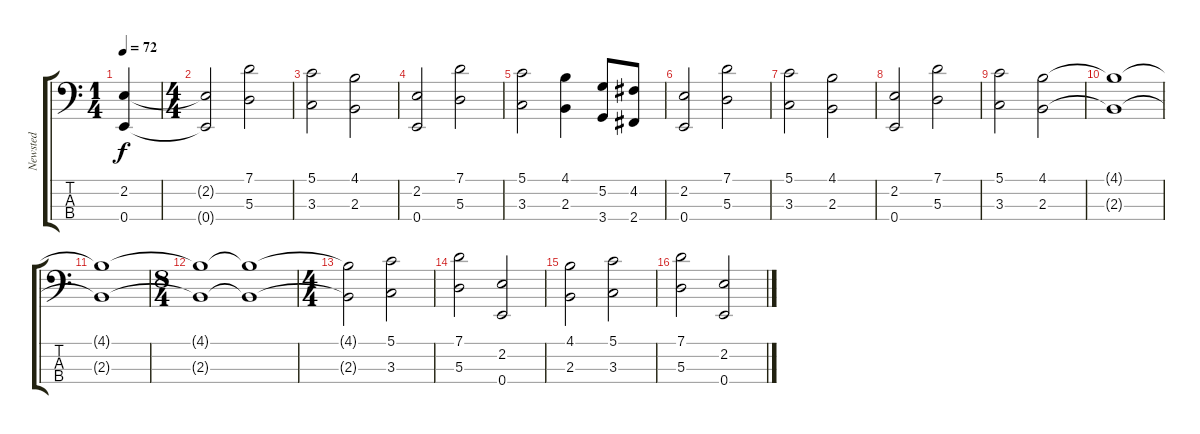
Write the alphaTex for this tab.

\track ("Newsted" "Newsted") {instrument distortionguitar}
\staff {score tabs}
\tuning (G2 D2 A1 E1) {hide}
\ts (1 4)
\tempo 72
\clef f4
\ks c
(2.2 0.4).4{dy f instrument distortionguitar} |
\ts (4 4)
(2.2{t} 0.4{t}).2{volume 14} (7.1 5.3).2 |
(5.1 3.3).2 (4.1 2.3).2 |
(2.2 0.4).2{volume 12} (7.1 5.3).2 |
(5.1 3.3).2 (4.1 2.3).4 (5.2 3.4).8 (4.2 2.4).8 |
(2.2 0.4).2{volume 10} (7.1 5.3).2 |
(5.1 3.3).2 (4.1 2.3).2 |
(2.2 0.4).2{volume 8} (7.1 5.3).2 |
(5.1 3.3).2 (4.1 2.3).2 |
(4.1{t} 2.3{t}).1{volume 6} |
(4.1{t} 2.3{t}).1 |
\ts (8 4)
(4.1{t} 2.3{t}).1{volume 8} (4.1{t} 2.3{t}).1 |
\ts (4 4)
(4.1{t} 2.3{t}).2{volume 10} (5.1 3.3).2 |
(7.1 5.3).2 (2.2 0.4).2 |
(4.1 2.3).2{volume 12} (5.1 3.3).2 |
(7.1 5.3).2 (2.2 0.4).2
